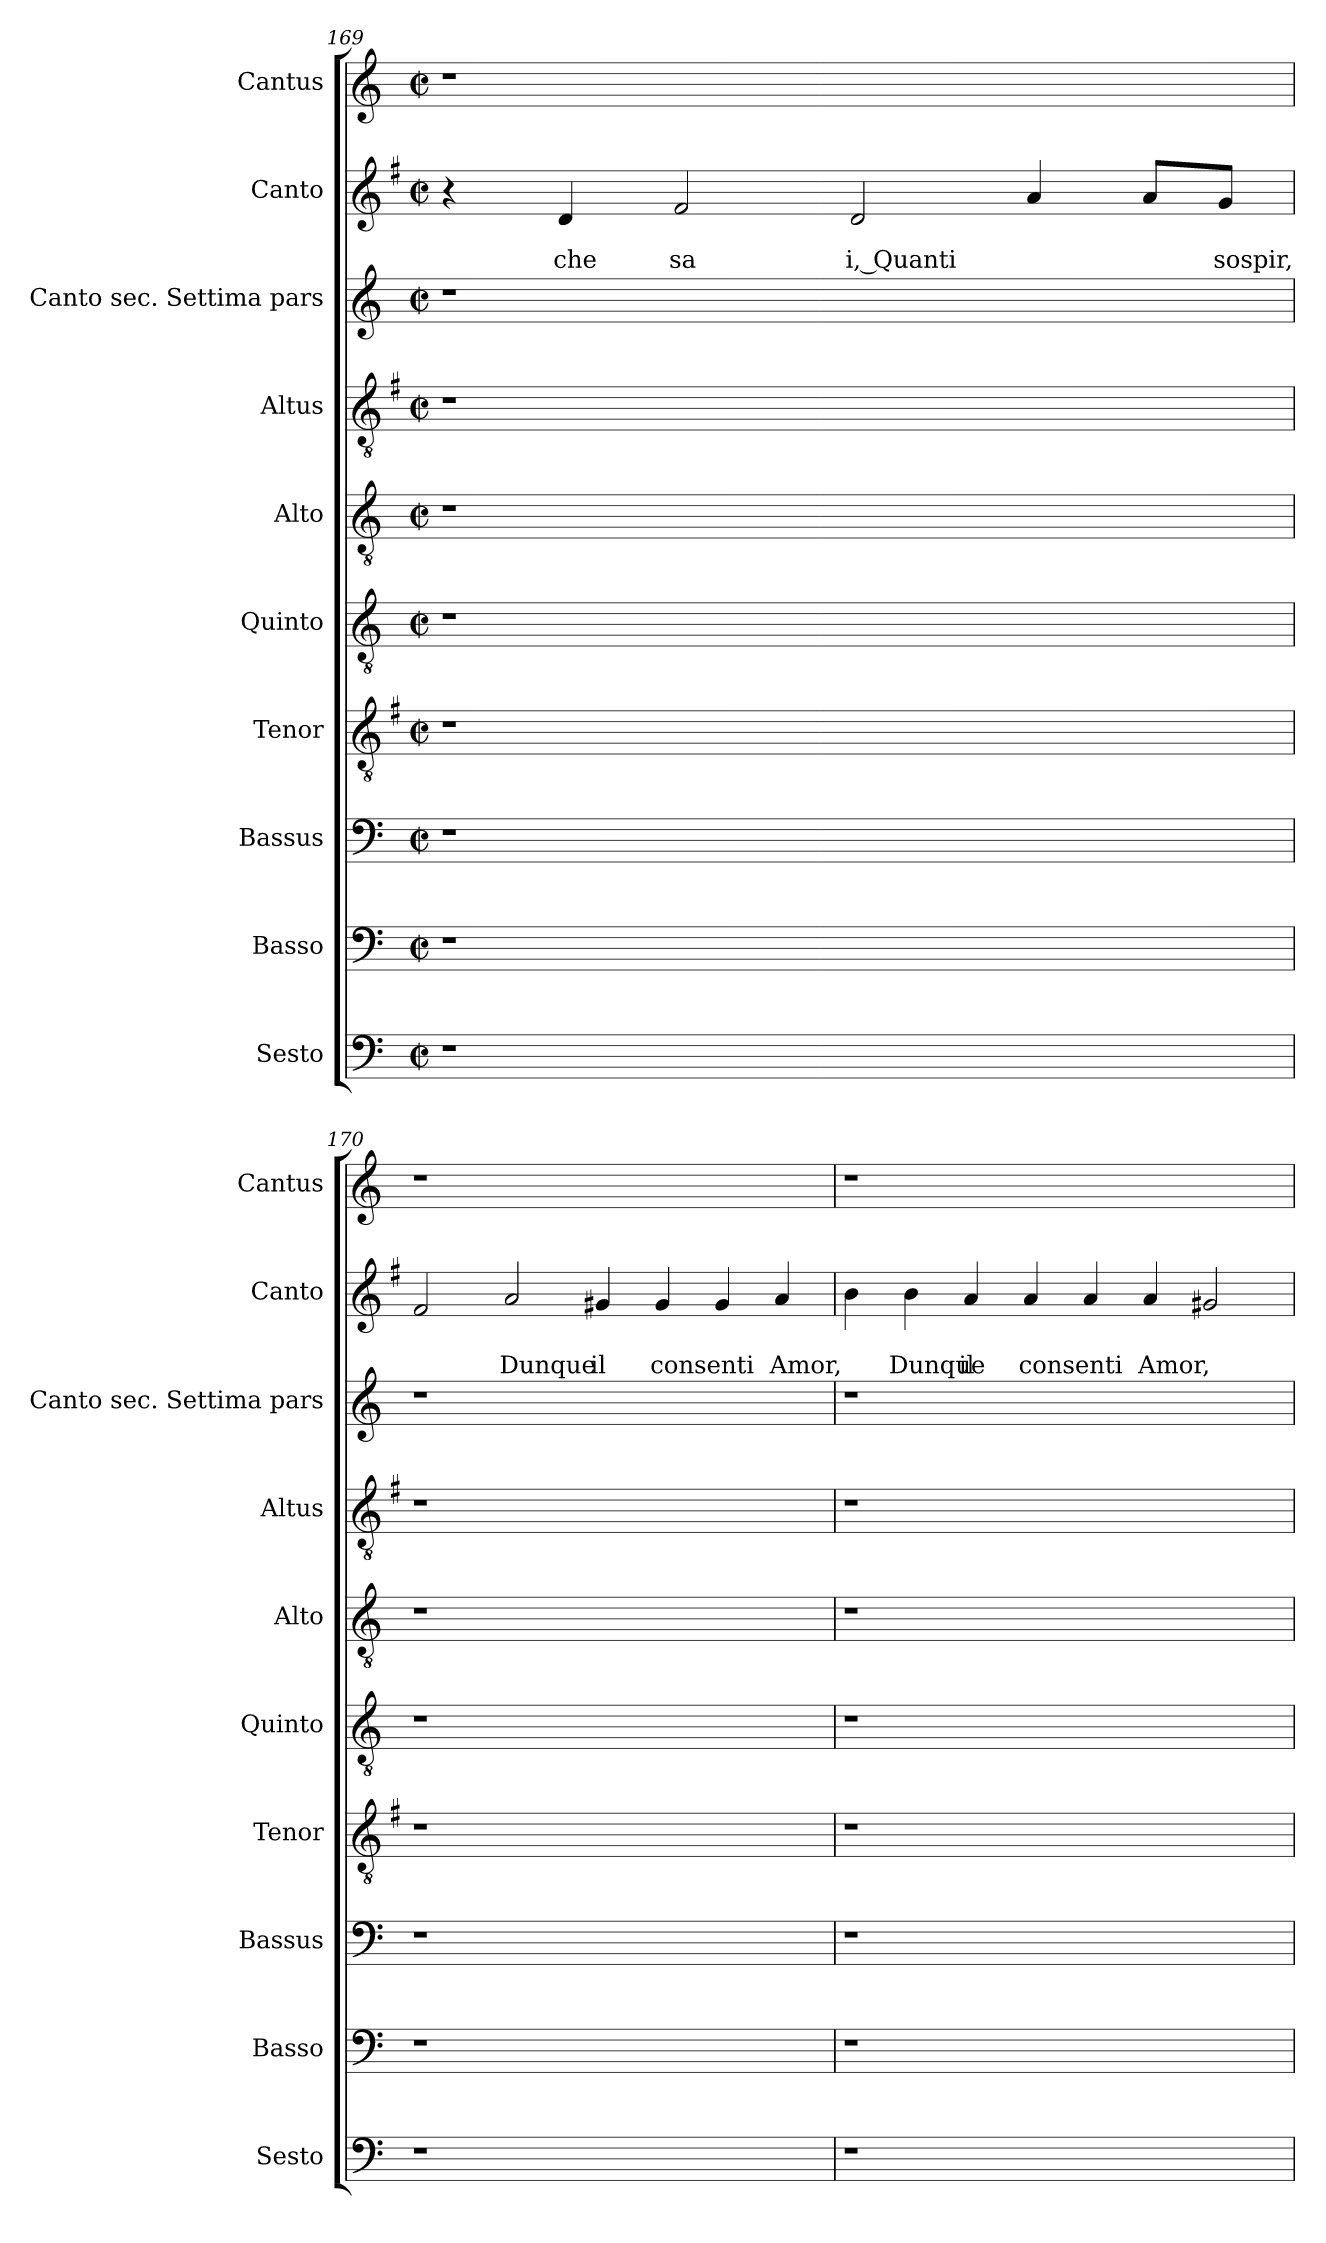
**kern	**kern	**kern	**kern	**kern	**kern	**kern	**kern	**kern	**text	**text	**kern
*part10	*part9	*part8	*part7	*part6	*part5	*part4	*part3	*part2	*part2	*part2	*part1
*staff10	*staff9	*staff8	*staff7	*staff6	*staff5	*staff4	*staff3	*staff2	*staff2	*staff2	*staff1
*I"Sesto	*I"Basso	*I"Bassus	*I"Tenor	*I"Quinto	*I"Alto	*I"Altus	*I"Canto sec. Settima pars	*I"Canto	*	*	*I"Cantus
*I'Sesto	*I'Basso	*I'Bassus	*I'Tenor	*I'Quinto	*I'Alto	*I'Altus	*I'Canto sec. Settima pars	*I'Canto	*	*	*I'Cantus
*clefF4	*clefF4	*clefF4	*clefGv2	*clefGv2	*clefGv2	*clefGv2	*clefG2	*clefG2	*	*	*clefG2
*k[]	*k[]	*k[]	*k[f#]	*k[]	*k[]	*k[f#]	*k[]	*k[f#]	*	*	*k[]
*C:	*C:	*C:	*G:	*C:	*C:	*G:	*C:	*G:	*	*	*C:
*M2/2	*M2/2	*M2/2	*M2/2	*M2/2	*M2/2	*M2/2	*M2/2	*M2/2	*	*	*M2/2
*met(c|)	*met(c|)	*met(c|)	*met(c|)	*met(c|)	*met(c|)	*met(c|)	*met(c|)	*met(c|)	*	*	*met(c|)
=169	=169	=169	=169	=169	=169	=169	=169	=169	=169	=169	=169
1r	1r	1r	1r	1r	1r	1r	1r	4r	.	.	1r
!	!	!	!	!	!	!	!	!	!	!LO:LY:b	!
.	.	.	.	.	.	.	.	4d/	.	che	.
!	!	!	!	!	!	!	!	!	!	!LO:LY:b	!
.	.	.	.	.	.	.	.	2f#/	.	sa	.
!	!	!	!	!	!	!	!	!	!	!LO:LY:b	!
1ryy	1ryy	1ryy	1ryy	1ryy	1ryy	1ryy	1ryy	2d/	.	i, Quanti	1ryy
.	.	.	.	.	.	.	.	4a/	.	.	.
.	.	.	.	.	.	.	.	8a/L	.	.	.
!	!	!	!	!	!	!	!	!	!	!LO:LY:b	!
.	.	.	.	.	.	.	.	8g/J	.	sospir,	.
=170	=170	=170	=170	=170	=170	=170	=170	=170	=170	=170	=170
1r	1r	1r	1r	1r	1r	1r	1r	2f#/	.	.	1r
!	!	!	!	!	!	!	!	!	!	!LO:LY:b	!
.	.	.	.	.	.	.	.	2a/	.	Dunque	.
!	!	!	!	!	!	!	!	!	!	!LO:LY:b	!
1ryy	1ryy	1ryy	1ryy	1ryy	1ryy	1ryy	1ryy	4g#X/	.	il	1ryy
!	!	!	!	!	!	!	!	!	!	!LO:LY:b	!
.	.	.	.	.	.	.	.	4g#/	.	consenti	.
.	.	.	.	.	.	.	.	4g#/	.	.	.
!	!	!	!	!	!	!	!	!	!	!LO:LY:b	!
.	.	.	.	.	.	.	.	4a/	.	Amor,	.
=171	=171	=171	=171	=171	=171	=171	=171	=171	=171	=171	=171
1r	1r	1r	1r	1r	1r	1r	1r	4b\	.	.	1r
!	!	!	!	!	!	!	!	!	!	!LO:LY:b	!
.	.	.	.	.	.	.	.	4b\	.	Dunque	.
!	!	!	!	!	!	!	!	!	!	!LO:LY:b	!
.	.	.	.	.	.	.	.	4a/	.	il	.
!	!	!	!	!	!	!	!	!	!	!LO:LY:b	!
.	.	.	.	.	.	.	.	4a/	.	consenti	.
1ryy	1ryy	1ryy	1ryy	1ryy	1ryy	1ryy	1ryy	4a/	.	.	1ryy
!	!	!	!	!	!	!	!	!	!	!LO:LY:b	!
.	.	.	.	.	.	.	.	4a/	.	Amor,	.
.	.	.	.	.	.	.	.	2g#X/	.	.	.
=	=	=	=	=	=	=	=	=	=	=	=
*-	*-	*-	*-	*-	*-	*-	*-	*-	*-	*-	*-
